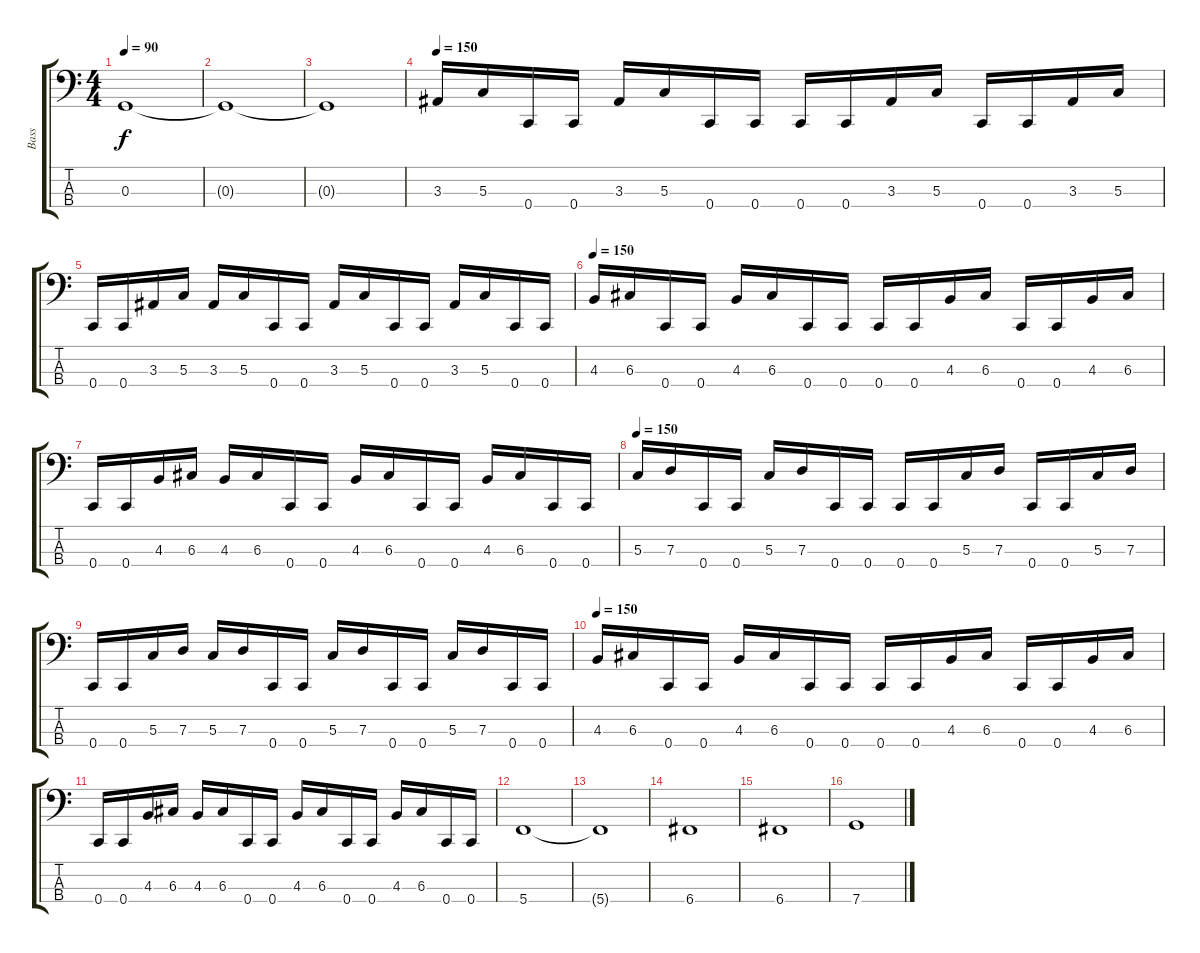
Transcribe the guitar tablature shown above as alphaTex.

\track ("Bass" "Bass") {instrument electricbasspick bank 1}
\staff {score tabs}
\tuning (F2 C2 G1 C1) {hide}
\ts (4 4)
\tempo 90
\clef f4
\ks c
0.3{t}.1{dy f} |
0.3{t}.1 |
0.3{t}.1 |
\tempo 150
3.3.16 5.3.16 0.4.16 0.4.16 3.3.16 5.3.16 0.4.16 0.4.16 0.4.16 0.4.16 3.3.16 5.3.16 0.4.16 0.4.16 3.3.16 5.3.16 |
0.4.16 0.4.16 3.3.16 5.3.16 3.3.16 5.3.16 0.4.16 0.4.16 3.3.16 5.3.16 0.4.16 0.4.16 3.3.16 5.3.16 0.4.16 0.4.16 |
\tempo 150
4.3.16 6.3.16 0.4.16 0.4.16 4.3.16 6.3.16 0.4.16 0.4.16 0.4.16 0.4.16 4.3.16 6.3.16 0.4.16 0.4.16 4.3.16 6.3.16 |
0.4.16 0.4.16 4.3.16 6.3.16 4.3.16 6.3.16 0.4.16 0.4.16 4.3.16 6.3.16 0.4.16 0.4.16 4.3.16 6.3.16 0.4.16 0.4.16 |
\tempo 150
5.3.16 7.3.16 0.4.16 0.4.16 5.3.16 7.3.16 0.4.16 0.4.16 0.4.16 0.4.16 5.3.16 7.3.16 0.4.16 0.4.16 5.3.16 7.3.16 |
0.4.16 0.4.16 5.3.16 7.3.16 5.3.16 7.3.16 0.4.16 0.4.16 5.3.16 7.3.16 0.4.16 0.4.16 5.3.16 7.3.16 0.4.16 0.4.16 |
\tempo 150
4.3.16 6.3.16 0.4.16 0.4.16 4.3.16 6.3.16 0.4.16 0.4.16 0.4.16 0.4.16 4.3.16 6.3.16 0.4.16 0.4.16 4.3.16 6.3.16 |
0.4.16 0.4.16 4.3.16 6.3.16 4.3.16 6.3.16 0.4.16 0.4.16 4.3.16 6.3.16 0.4.16 0.4.16 4.3.16 6.3.16 0.4.16 0.4.16 |
5.4.1 |
5.4{t}.1 |
6.4.1 |
6.4.1 |
7.4.1
